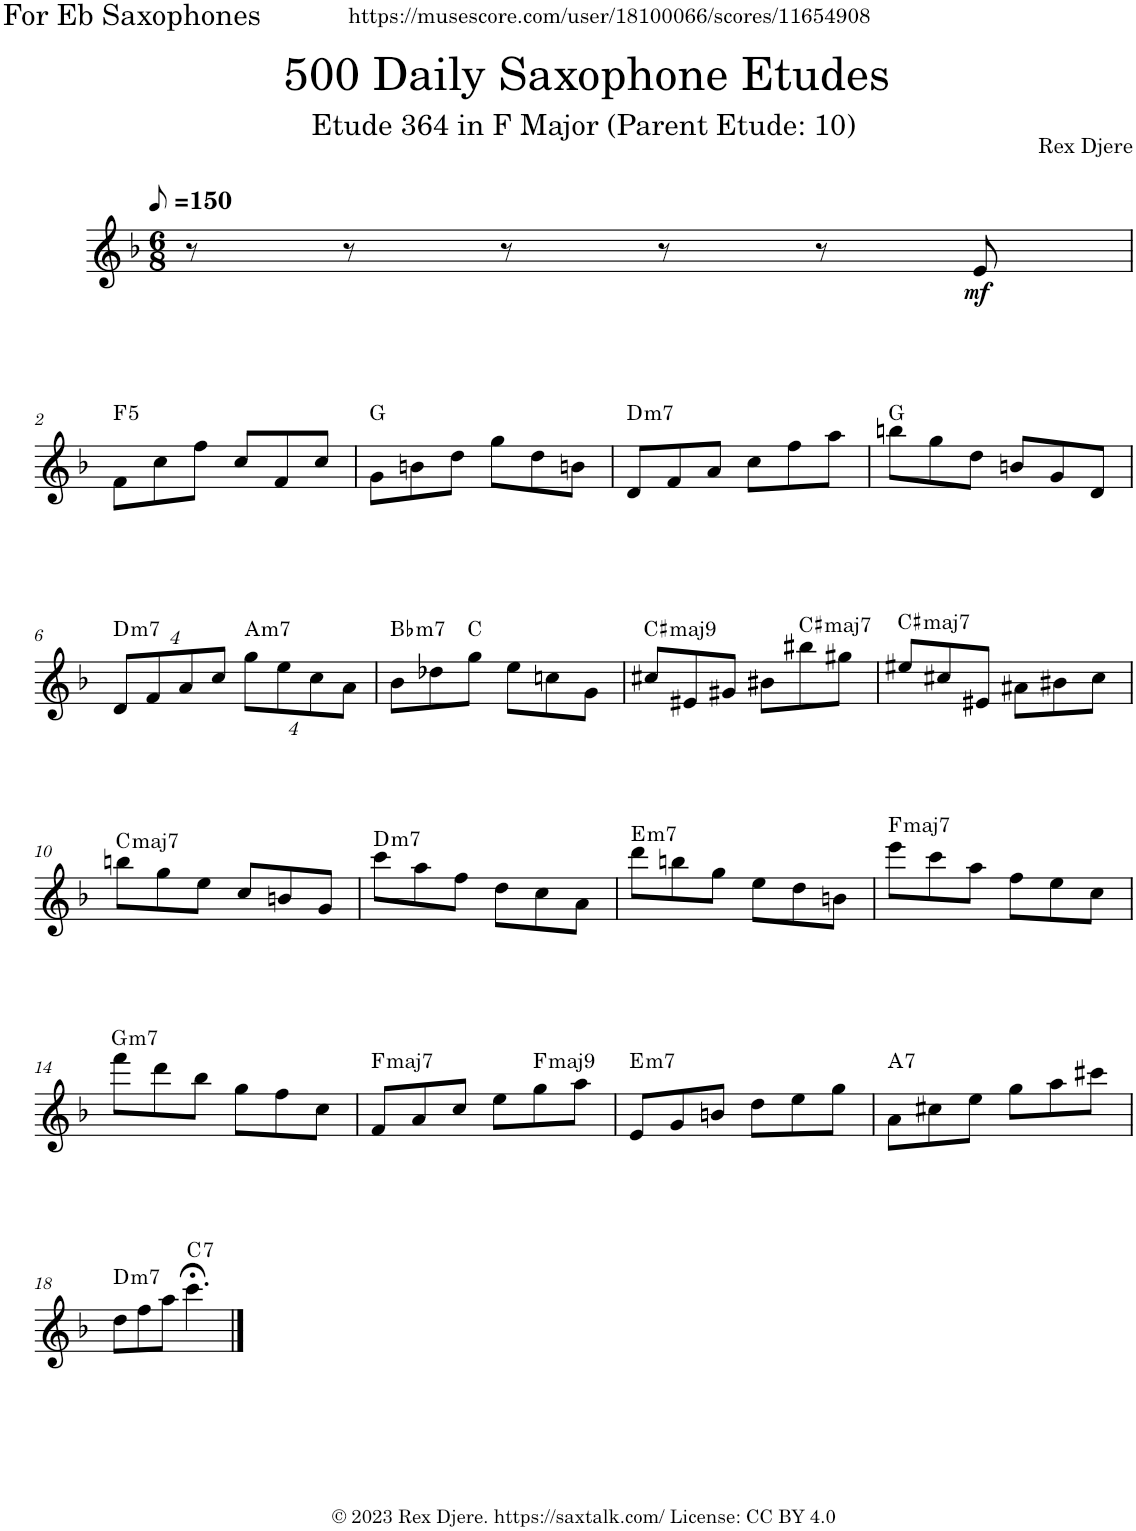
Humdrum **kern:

**kern	**dynam	**harte
*part1	*part1	*part1
*staff1	*staff1	*
*I"Alto Saxophone	*	*
*I'A. Sax.	*	*
*clefG2	*	*
*Trd5c9	*	*
*k[b-]	*	*
*M6/8	*	*
*MM75	*	*
=1	=1	=1
8r	.	.
8r	.	.
8r	.	.
8r	.	.
8r	.	.
!	!LO:DY:b	!
8e/	mf	.
!!LO:LB:g=z
=2	=2	=2
*k[b-]	*	*
!	!	!LO:H:kt=5
8f\L	.	F:(1,5)
8cc\	.	.
8ff\J	.	.
8cc/L	.	.
8f/	.	.
8cc/J	.	.
=3	=3	=3
8g\L	.	G:maj
8bn\	.	.
8dd\J	.	.
8gg\L	.	.
8dd\	.	.
8bn\J	.	.
=4	=4	=4
!	!	!LO:H:kt=m7
8d/L	.	D:min7
8f/	.	.
8a/J	.	.
8cc\L	.	.
8ff\	.	.
8aa\J	.	.
=5	=5	=5
8bbn\L	.	G:maj
8gg\	.	.
8dd\J	.	.
8bn/L	.	.
8g/	.	.
8d/J	.	.
!!LO:LB:g=z
=6	=6	=6
*Xbrackettup	*	*
!	!	!LO:H:kt=m7
32%3d/L	.	D:min7
32%3f/	.	.
32%3a/	.	.
32%3cc/J	.	.
!	!	!LO:H:kt=m7
32%3gg\L	.	A:min7
32%3ee\	.	.
32%3cc\	.	.
32%3a\J	.	.
=7	=7	=7
!	!	!LO:H:kt=m7
8b-\L	.	Bb:min7
8dd-X\	.	.
8gg\J	.	C:maj
8ee\L	.	.
8ccn\	.	.
8g\J	.	.
=8	=8	=8
!	!	!LO:H:kt=maj9
8cc#X/L	.	C#:maj9
8e#X/	.	.
8g#X/J	.	.
8b#X\L	.	.
!	!	!LO:H:kt=maj7
8bb#X\	.	C#:maj7
8gg#X\J	.	.
=9	=9	=9
!	!	!LO:H:kt=maj7
8ee#X/L	.	C#:maj7
8cc#X/	.	.
8e#X/J	.	.
8a#X\L	.	.
8b#X\	.	.
8cc#\J	.	.
!!LO:LB:g=z
=10	=10	=10
!	!	!LO:H:kt=maj7
8bbn\L	.	C:maj7
8gg\	.	.
8ee\J	.	.
8cc/L	.	.
8bn/	.	.
8g/J	.	.
=11	=11	=11
!	!	!LO:H:kt=m7
8ccc\L	.	D:min7
8aa\	.	.
8ff\J	.	.
8dd\L	.	.
8cc\	.	.
8a\J	.	.
=12	=12	=12
!	!	!LO:H:kt=m7
8ddd\L	.	E:min7
8bbn\	.	.
8gg\J	.	.
8ee\L	.	.
8dd\	.	.
8bn\J	.	.
=13	=13	=13
!	!	!LO:H:kt=maj7
8eee\L	.	F:maj7
8ccc\	.	.
8aa\J	.	.
8ff\L	.	.
8ee\	.	.
8cc\J	.	.
!!LO:LB:g=z
=14	=14	=14
!	!	!LO:H:kt=m7
8fff\L	.	G:min7
8ddd\	.	.
8bb-\J	.	.
8gg\L	.	.
8ff\	.	.
8cc\J	.	.
=15	=15	=15
!	!	!LO:H:kt=maj7
8f/L	.	F:maj7
8a/	.	.
8cc/J	.	.
8ee\L	.	.
!	!	!LO:H:kt=maj9
8gg\	.	F:maj9
8aa\J	.	.
=16	=16	=16
!	!	!LO:H:kt=m7
8e/L	.	E:min7
8g/	.	.
8bn/J	.	.
8dd\L	.	.
8ee\	.	.
8gg\J	.	.
=17	=17	=17
!	!	!LO:H:kt=7
8a\L	.	A:7
8cc#X\	.	.
8ee\J	.	.
8gg\L	.	.
8aa\	.	.
8ccc#X\J	.	.
!!LO:LB:g=z
=18	=18	=18
!	!	!LO:H:kt=m7
8dd\L	.	D:min7
8ff\	.	.
8aa\J	.	.
!	!	!LO:H:kt=7
4.ccc;<\	.	C:7
==	==	==
*-	*-	*-
